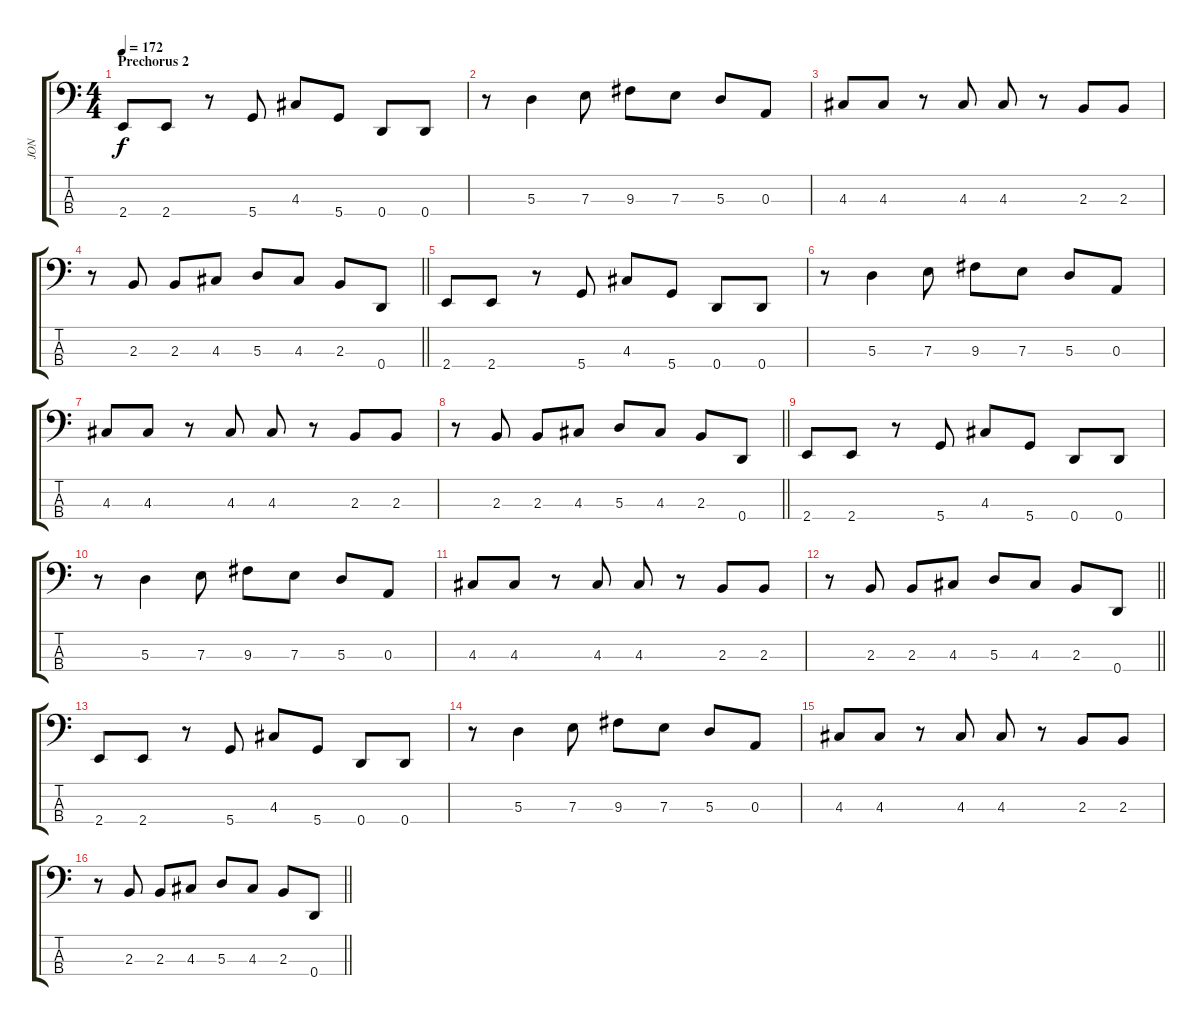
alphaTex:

\track ("JON" "JON") {instrument electricbassfinger}
\staff {score tabs}
\tuning (G2 D2 A1 D1) {hide}
\ts (4 4)
\section ("" "Prechorus 2")
\tempo 172
\clef f4
\ks c
2.4.8{dy f} 2.4.8 r.8 5.4.8 4.3.8 5.4.8 0.4.8 0.4.8 |
r.8 5.3.4 7.3.8 9.3.8 7.3.8 5.3.8 0.3.8 |
4.3.8 4.3.8 r.8 4.3.8 4.3.8 r.8 2.3.8 2.3.8 |
\barLineRight lightlight
r.8 2.3.8 2.3.8 4.3.8 5.3.8 4.3.8 2.3.8 0.4.8 |
2.4.8 2.4.8 r.8 5.4.8 4.3.8 5.4.8 0.4.8 0.4.8 |
r.8 5.3.4 7.3.8 9.3.8 7.3.8 5.3.8 0.3.8 |
4.3.8 4.3.8 r.8 4.3.8 4.3.8 r.8 2.3.8 2.3.8 |
\barLineRight lightlight
r.8 2.3.8 2.3.8 4.3.8 5.3.8 4.3.8 2.3.8 0.4.8 |
2.4.8 2.4.8 r.8 5.4.8 4.3.8 5.4.8 0.4.8 0.4.8 |
r.8 5.3.4 7.3.8 9.3.8 7.3.8 5.3.8 0.3.8 |
4.3.8 4.3.8 r.8 4.3.8 4.3.8 r.8 2.3.8 2.3.8 |
\barLineRight lightlight
r.8 2.3.8 2.3.8 4.3.8 5.3.8 4.3.8 2.3.8 0.4.8 |
2.4.8 2.4.8 r.8 5.4.8 4.3.8 5.4.8 0.4.8 0.4.8 |
r.8 5.3.4 7.3.8 9.3.8 7.3.8 5.3.8 0.3.8 |
4.3.8 4.3.8 r.8 4.3.8 4.3.8 r.8 2.3.8 2.3.8 |
\barLineRight lightlight
r.8 2.3.8 2.3.8 4.3.8 5.3.8 4.3.8 2.3.8 0.4.8
